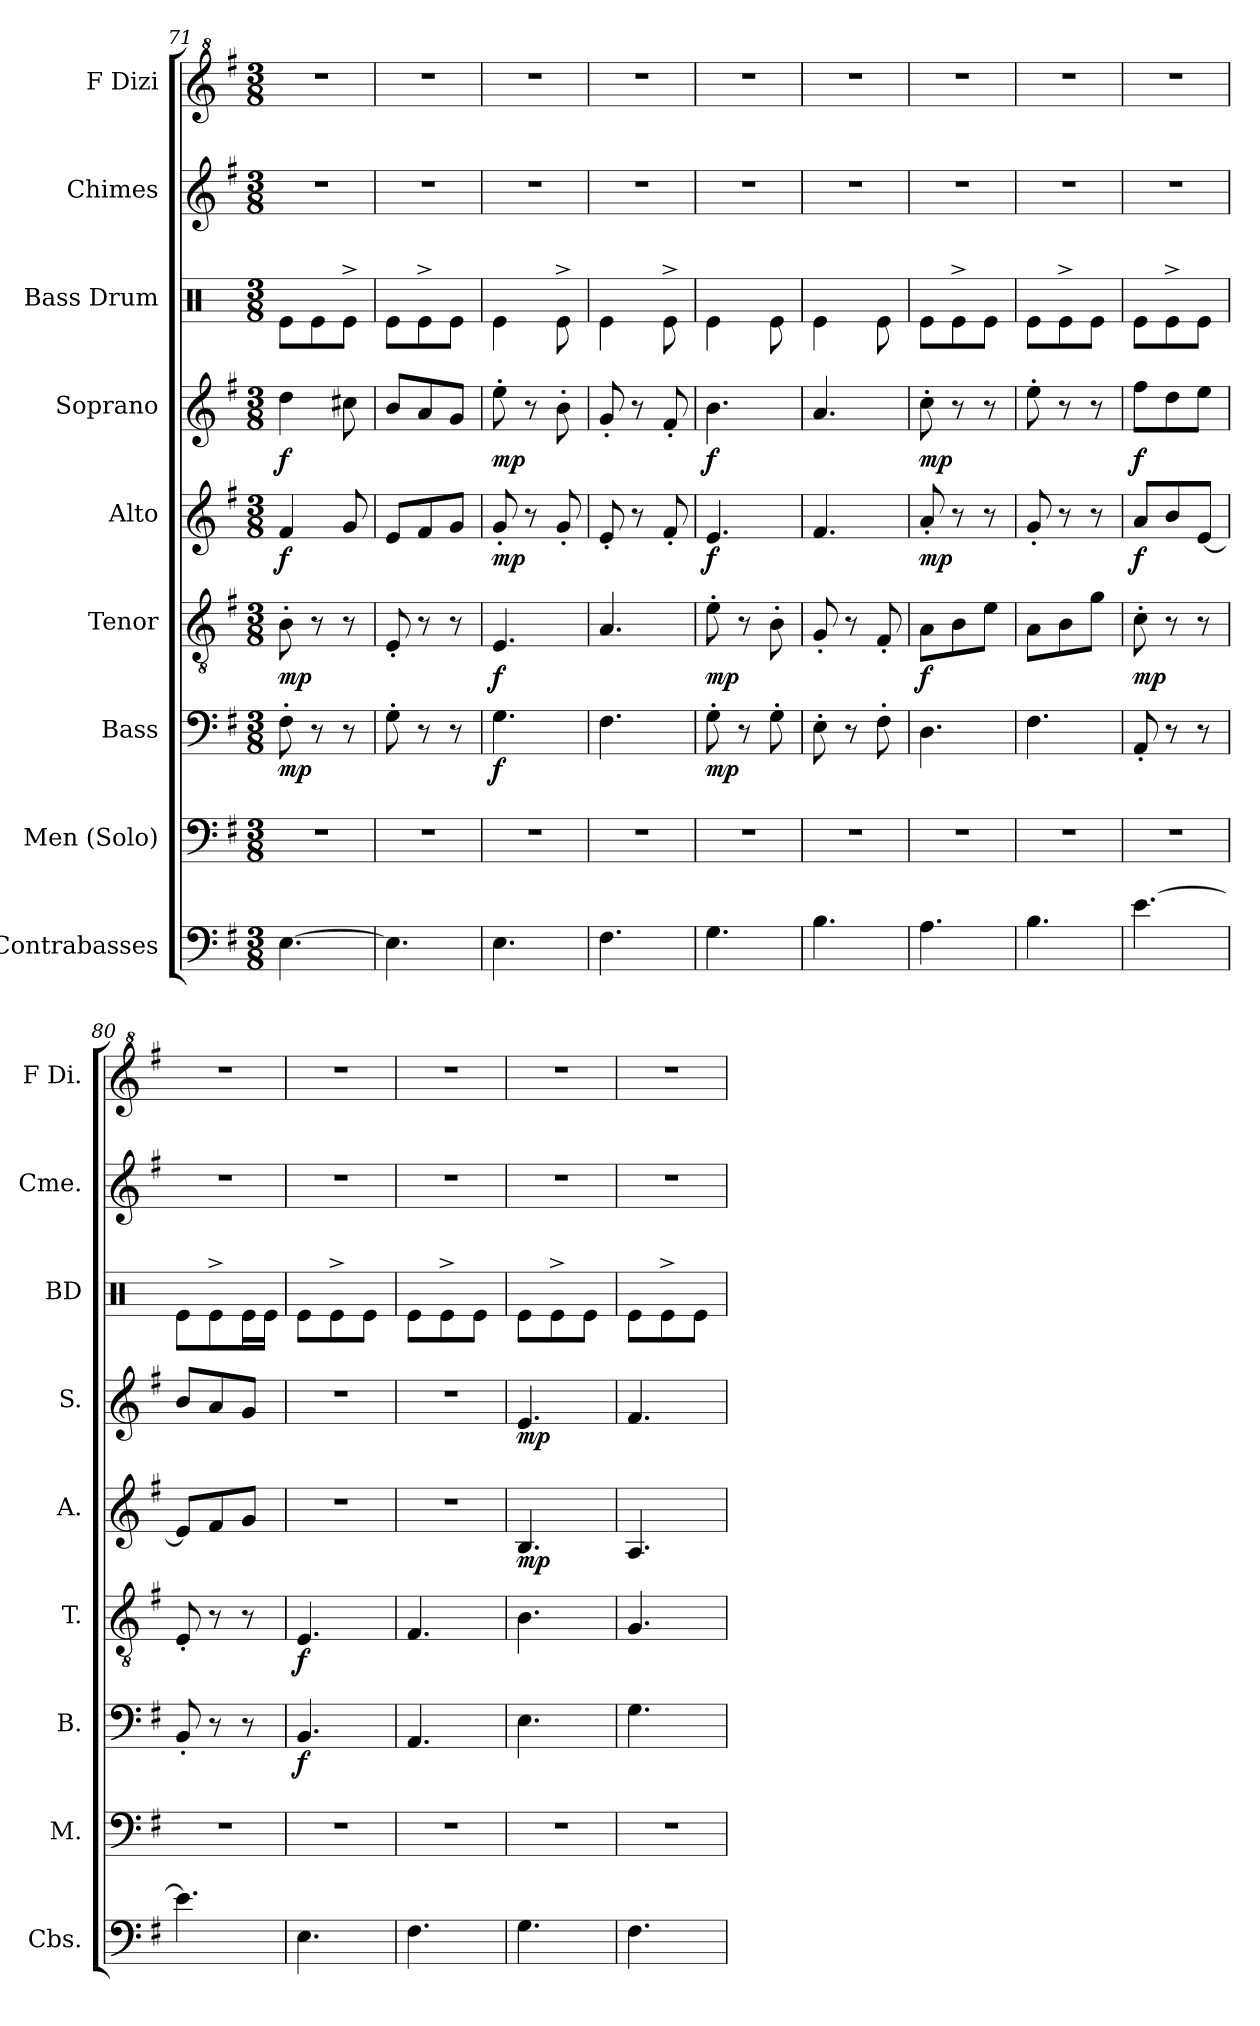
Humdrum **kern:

**kern	**kern	**kern	**dynam	**kern	**dynam	**kern	**dynam	**kern	**dynam	**kern	**kern	**kern
*part9	*part8	*part7	*part7	*part6	*part6	*part5	*part5	*part4	*part4	*part3	*part2	*part1
*staff9	*staff8	*staff7	*staff7	*staff6	*staff6	*staff5	*staff5	*staff4	*staff4	*staff3	*staff2	*staff1
*I"Contrabasses	*I"Men (Solo)	*I"Bass	*	*I"Tenor	*	*I"Alto	*	*I"Soprano	*	*I"Bass Drum	*I"Chimes	*I"F Dizi
*I'Cbs.	*I'M.	*I'B.	*	*I'T.	*	*I'A.	*	*I'S.	*	*I'BD	*I'Cme.	*I'F Di.
*clefF4	*clefF4	*clefF4	*	*clefGv2	*	*clefG2	*	*clefG2	*	*clefX	*clefG2	*clefG^2
*ITrd7c12	*	*	*	*	*	*	*	*	*	*	*	*ITrd-7c-12
*k[f#]	*k[f#]	*k[f#]	*	*k[f#]	*	*k[f#]	*	*k[f#]	*	*k[]	*k[f#]	*k[f#]
*M3/8	*M3/8	*M3/8	*	*M3/8	*	*M3/8	*	*M3/8	*	*M3/8	*M3/8	*M3/8
=71	=71	=71	=71	=71	=71	=71	=71	=71	=71	=71	=71	=71
!	!	!	!LO:DY:b	!	!LO:DY:b	!	!LO:DY:b	!	!LO:DY:b	!	!	!
[4.EE\	4.r	8F#'\	mp	8B'\	mp	4f#/	f	4dd\	f	8Re\L	4.r	4.r
.	.	8r	.	8r	.	.	.	.	.	8Re\	.	.
.	.	8r	.	8r	.	8g/	.	8cc#X\	.	8Re^\J	.	.
=72	=72	=72	=72	=72	=72	=72	=72	=72	=72	=72	=72	=72
4.EE\]	4.r	8G'\	.	8E'/	.	8e/L	.	8b/L	.	8Re\L	4.r	4.r
.	.	8r	.	8r	.	8f#/	.	8a/	.	8Re^\	.	.
.	.	8r	.	8r	.	8g/J	.	8g/J	.	8Re\J	.	.
=73	=73	=73	=73	=73	=73	=73	=73	=73	=73	=73	=73	=73
!	!	!	!LO:DY:b	!	!LO:DY:b	!	!LO:DY:b	!	!LO:DY:b	!	!	!
4.EE\	4.r	4.G\	f	4.E/	f	8g'/	mp	8ee'\	mp	4Re\	4.r	4.r
.	.	.	.	.	.	8r	.	8r	.	.	.	.
.	.	.	.	.	.	8g'/	.	8b'\	.	8Re^\	.	.
!!LO:LB:g=z
=74	=74	=74	=74	=74	=74	=74	=74	=74	=74	=74	=74	=74
4.FF#\	4.r	4.F#\	.	4.A/	.	8e'/	.	8g'/	.	4Re\	4.r	4.r
.	.	.	.	.	.	8r	.	8r	.	.	.	.
.	.	.	.	.	.	8f#'/	.	8f#'/	.	8Re^\	.	.
=75	=75	=75	=75	=75	=75	=75	=75	=75	=75	=75	=75	=75
!	!	!	!LO:DY:b	!	!LO:DY:b	!	!LO:DY:b	!	!LO:DY:b	!	!	!
4.GG\	4.r	8G'\	mp	8e'\	mp	4.e/	f	4.b\	f	4Re\	4.r	4.r
.	.	8r	.	8r	.	.	.	.	.	.	.	.
.	.	8G'\	.	8B'\	.	.	.	.	.	8Re\	.	.
=76	=76	=76	=76	=76	=76	=76	=76	=76	=76	=76	=76	=76
4.BB\	4.r	8E'\	.	8G'/	.	4.f#/	.	4.a/	.	4Re\	4.r	4.r
.	.	8r	.	8r	.	.	.	.	.	.	.	.
.	.	8F#'\	.	8F#'/	.	.	.	.	.	8Re\	.	.
=77	=77	=77	=77	=77	=77	=77	=77	=77	=77	=77	=77	=77
!	!	!	!	!	!LO:DY:b	!	!LO:DY:b	!	!LO:DY:b	!	!	!
4.AA\	4.r	4.D\	.	8A\L	f	8a'/	mp	8cc'\	mp	8Re\L	4.r	4.r
.	.	.	.	8B\	.	8r	.	8r	.	8Re^\	.	.
.	.	.	.	8e\J	.	8r	.	8r	.	8Re\J	.	.
=78	=78	=78	=78	=78	=78	=78	=78	=78	=78	=78	=78	=78
4.BB\	4.r	4.F#\	.	8A\L	.	8g'/	.	8ee'\	.	8Re\L	4.r	4.r
.	.	.	.	8B\	.	8r	.	8r	.	8Re^\	.	.
.	.	.	.	8g\J	.	8r	.	8r	.	8Re\J	.	.
=79	=79	=79	=79	=79	=79	=79	=79	=79	=79	=79	=79	=79
!	!	!	!	!	!LO:DY:b	!	!LO:DY:b	!	!LO:DY:b	!	!	!
[4.E\	4.r	8AA'/	.	8c'\	mp	8a/L	f	8ff#\L	f	8Re\L	4.r	4.r
.	.	8r	.	8r	.	8b/	.	8dd\	.	8Re^\	.	.
.	.	8r	.	8r	.	[8e/J	.	8ee\J	.	8Re\J	.	.
=80	=80	=80	=80	=80	=80	=80	=80	=80	=80	=80	=80	=80
4.E\]	4.r	8BB'/	.	8E'/	.	8e/L]	.	8b/L	.	8Re\L	4.r	4.r
.	.	8r	.	8r	.	8f#/	.	8a/	.	8Re^\	.	.
.	.	8r	.	8r	.	8g/J	.	8g/J	.	16Re\L	.	.
.	.	.	.	.	.	.	.	.	.	16Re\JJ	.	.
=81	=81	=81	=81	=81	=81	=81	=81	=81	=81	=81	=81	=81
!	!	!	!LO:DY:b	!	!LO:DY:b	!	!	!	!	!	!	!
4.EE\	4.r	4.BB/	f	4.E/	f	4.r	.	4.r	.	8Re\L	4.r	4.r
.	.	.	.	.	.	.	.	.	.	8Re^\	.	.
.	.	.	.	.	.	.	.	.	.	8Re\J	.	.
=82	=82	=82	=82	=82	=82	=82	=82	=82	=82	=82	=82	=82
4.FF#\	4.r	4.AA/	.	4.F#/	.	4.r	.	4.r	.	8Re\L	4.r	4.r
.	.	.	.	.	.	.	.	.	.	8Re^\	.	.
.	.	.	.	.	.	.	.	.	.	8Re\J	.	.
!!LO:PB:g=z
=83	=83	=83	=83	=83	=83	=83	=83	=83	=83	=83	=83	=83
!	!	!	!	!	!	!	!LO:DY:b	!	!LO:DY:b	!	!	!
4.GG\	4.r	4.E\	.	4.B\	.	4.B/	mp	4.e/	mp	8Re\L	4.r	4.r
.	.	.	.	.	.	.	.	.	.	8Re^\	.	.
.	.	.	.	.	.	.	.	.	.	8Re\J	.	.
=84	=84	=84	=84	=84	=84	=84	=84	=84	=84	=84	=84	=84
4.FF#\	4.r	4.G\	.	4.G/	.	4.A/	.	4.f#/	.	8Re\L	4.r	4.r
.	.	.	.	.	.	.	.	.	.	8Re^\	.	.
.	.	.	.	.	.	.	.	.	.	8Re\J	.	.
=	=	=	=	=	=	=	=	=	=	=	=	=
*-	*-	*-	*-	*-	*-	*-	*-	*-	*-	*-	*-	*-
